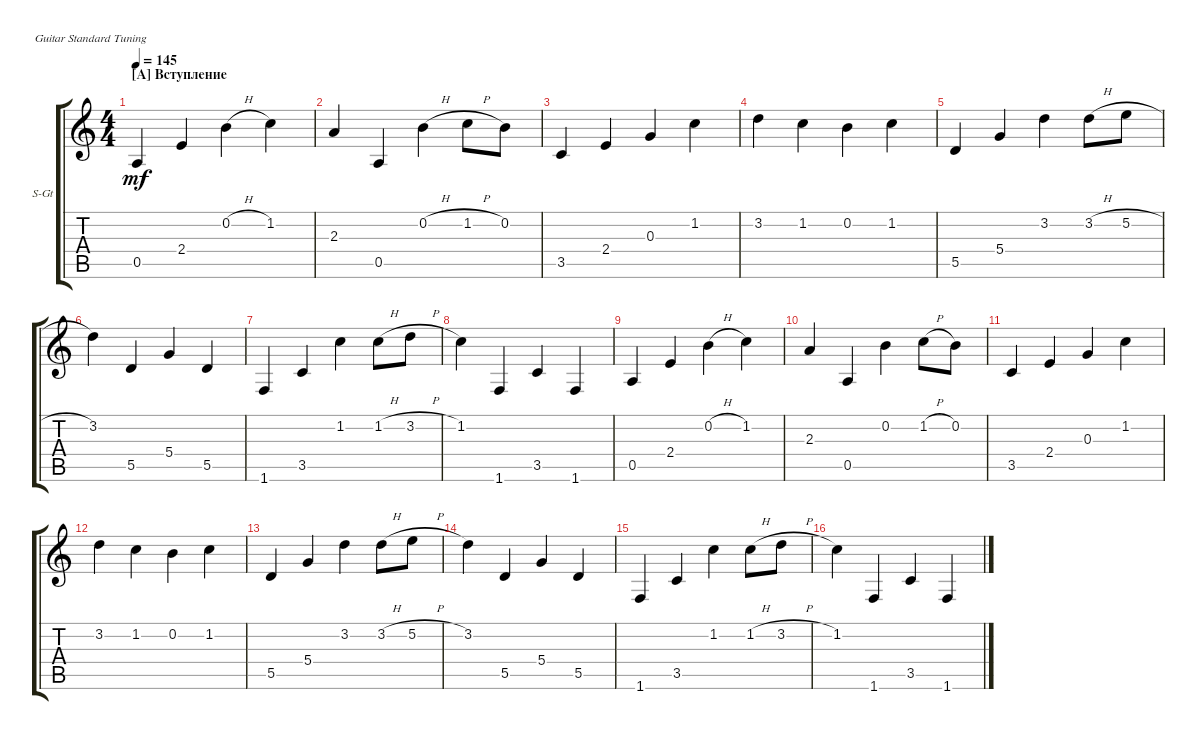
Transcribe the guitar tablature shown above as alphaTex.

\defaultSystemsLayout 4
\bracketExtendMode groupsimilarinstruments
\firstSystemTrackNameOrientation horizontal
\otherSystemsTrackNameOrientation horizontal
\track ("Steel Guitar" "S-Gt") {instrument acousticguitarsteel}
\staff {score tabs}
\tuning (E4 B3 G3 D3 A2 E2)
\ts (4 4)
\section ("A" "Вступление")
\tempo 145
\clef g2
\ks c
0.5.4{dy mf instrument acousticguitarsteel} 2.4.4 0.2{h}.4 1.2.4 |
2.3.4 0.5.4 0.2{h}.4 1.2{h}.8 0.2.8 |
3.5.4 2.4.4 0.3.4 1.2.4 |
3.2.4 1.2.4 0.2.4 1.2.4 |
5.5.4 5.4.4 3.2.4 3.2{h}.8 5.2{h}.8 |
3.2.4 5.5.4 5.4.4 5.5.4 |
1.6.4 3.5.4 1.2.4 1.2{h}.8 3.2{h}.8 |
1.2.4 1.6.4 3.5.4 1.6.4 |
0.5.4 2.4.4 0.2{h}.4 1.2.4 |
2.3.4 0.5.4 0.2.4 1.2{h}.8 0.2.8 |
3.5.4 2.4.4 0.3.4 1.2.4 |
3.2.4 1.2.4 0.2.4 1.2.4 |
5.5.4 5.4.4 3.2.4 3.2{h}.8 5.2{h}.8 |
3.2.4 5.5.4 5.4.4 5.5.4 |
1.6.4 3.5.4 1.2.4 1.2{h}.8 3.2{h}.8 |
1.2.4 1.6.4 3.5.4 1.6.4
